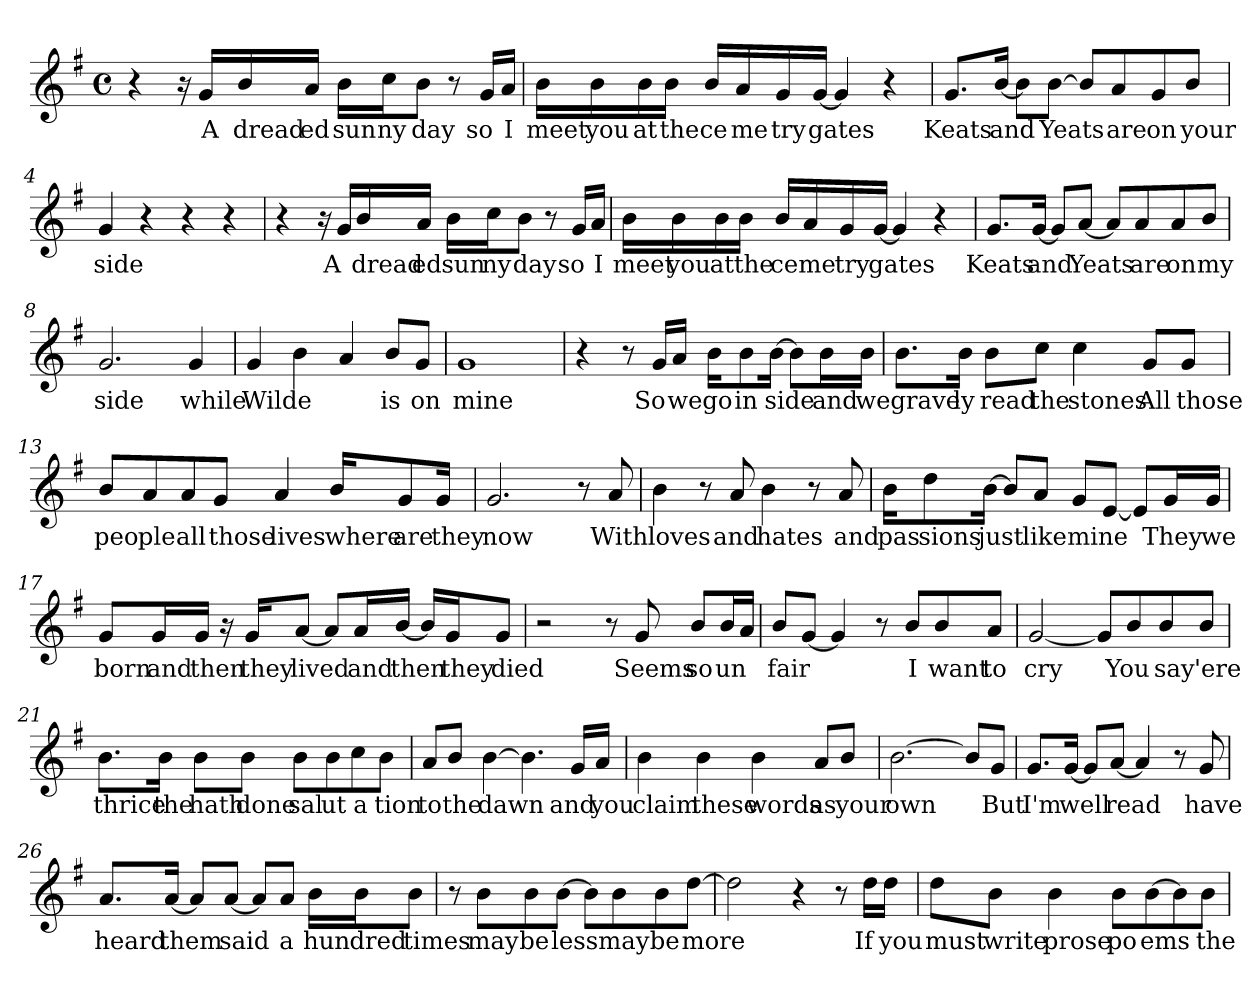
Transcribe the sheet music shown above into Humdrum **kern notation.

**kern	**text
*part1	*part1
*staff1	*staff1
*clefG2	*
*k[f#]	*
*G:	*
*M4/4	*
*met(c)	*
=1	=1
4r	.
16r	.
16g/LL	A
16b/	dread
16a/JJ	ed
16b\LL	sun
16cc\J	ny
8b\J	day
8r	.
16g/LL	so
16a/JJ	I
=2	=2
16b\LL	meet
16b\	you
16b\	at
16b\JJ	the
16b/LL	ce
16a/	me
16g/	try
[16g/JJ	gates
4g/]	.
4r	.
!!LO:LB:g=z
=3	=3
8.g/L	Keats
[16b/Jk	and
8b\L]	.
[8b\J	Yeats
8b/L]	.
8a/	are
8g/	on
8b/J	your
=4	=4
4g/	side
4r	.
4r	.
4r	.
=5	=5
4r	.
16r	.
16g/LL	A
16b/	dread
16a/JJ	ed
16b\LL	sun
16cc\J	ny
8b\J	day
8r	.
16g/LL	so
16a/JJ	I
!!LO:LB:g=z
=6	=6
16b\LL	meet
16b\	you
16b\	at
16b\JJ	the
16b/LL	ce
16a/	me
16g/	try
[16g/JJ	gates
4g/]	.
4r	.
=7	=7
8.g/L	Keats
[16g/Jk	and
8g/L]	.
[8a/J	Yeats
8a/L]	.
8a/	are
8a/	on
8b/J	my
=8	=8
2.g/	side
4g/	while
=9	=9
4g/	Wilde
4b\	.
4a/	.
8b/L	is
8g/J	on
=10	=10
1g	mine
!!LO:LB:g=z
=11	=11
4r	.
8r	.
16g/LL	So
16a/JJ	we
16b\KL	go
8b\	in
[16b\Jk	side
8b\L]	.
16b\L	and
16b\JJ	we
=12	=12
8.b\L	grave
16b\Jk	ly
8b\L	read
8cc\J	the
4cc\	stones
8g/L	All
8g/J	those
!!LO:LB:g=z
=13	=13
8b/L	peo
8a/	ple
8a/	all
8g/J	those
4a/	lives
16b/KL	where
8g/	are
16g/Jk	they
=14	=14
2.g/	now
8r	.
8a/	With
=15	=15
4b\	loves
8r	.
8a/	and
4b\	hates
8r	.
8a/	and
!!LO:LB:g=z
=16	=16
16b\KL	pas
8dd\	sions
[16b\Jk	just
8b/L]	.
8a/J	like
8g/L	mine
[8e/J	.
8e/L]	.
16g/L	They
16g/JJ	we
=17	=17
8g/L	born
16g/L	and
16g/JJ	then
16r	.
16g/KL	they
[8a/J	lived
8a/L]	.
16a/L	and
[16b/JJ	then
16b/LL]	.
16g/J	they
8g/J	died
!!LO:LB:g=z
=18	=18
2r	.
8r	.
8g/	Seems
8b/L	so
16b/L	un
16a/JJ	.
=19	=19
8b/L	fair
[8g/J	.
4g/]	.
8r	.
8b/L	I
8b/	want
8a/J	to
=20	=20
[2g/	cry
8g/L]	.
8b/	You
8b/	say
8b/J	'ere
!!LO:LB:g=z
=21	=21
8.b\L	thrice
16b\Jk	the
8b\L	hath
8b\J	done
8b\L	sal
8b\	ut
8cc\	a
8b\J	tion
=22	=22
8a/L	to
8b/J	the
[4b\	dawn
4.b\]	.
16g/LL	and
16a/JJ	you
=23	=23
4b\	claim
4b\	these
4b\	words
8a/L	as
8b/J	your
!!LO:LB:g=z
=24	=24
[2.b\	own
8b/L]	.
8g/J	But
=25	=25
8.g/L	I'm
[16g/Jk	well
8g/L]	.
[8a/J	read
4a/]	.
8r	.
8g/	have
=26	=26
8.a/L	heard
[16a/Jk	them
8a/L]	.
[8a/J	said
8a/L]	.
8a/J	a
16b\LL	hun
16b\J	dred
8b\J	times
!!LO:LB:g=z
=27	=27
8r	.
8b\L	may
8b\	be
[8b\J	less
8b\L]	.
8b\	may
8b\	be
[8dd\J	more
=28	=28
2dd\]	.
4r	.
8r	.
16dd\LL	If
16dd\JJ	you
=29	=29
8dd\L	must
8b\J	write
4b\	prose
8b\L	po
[8b\	ems
8b\]	.
8b\J	the
=	=
*-	*-
